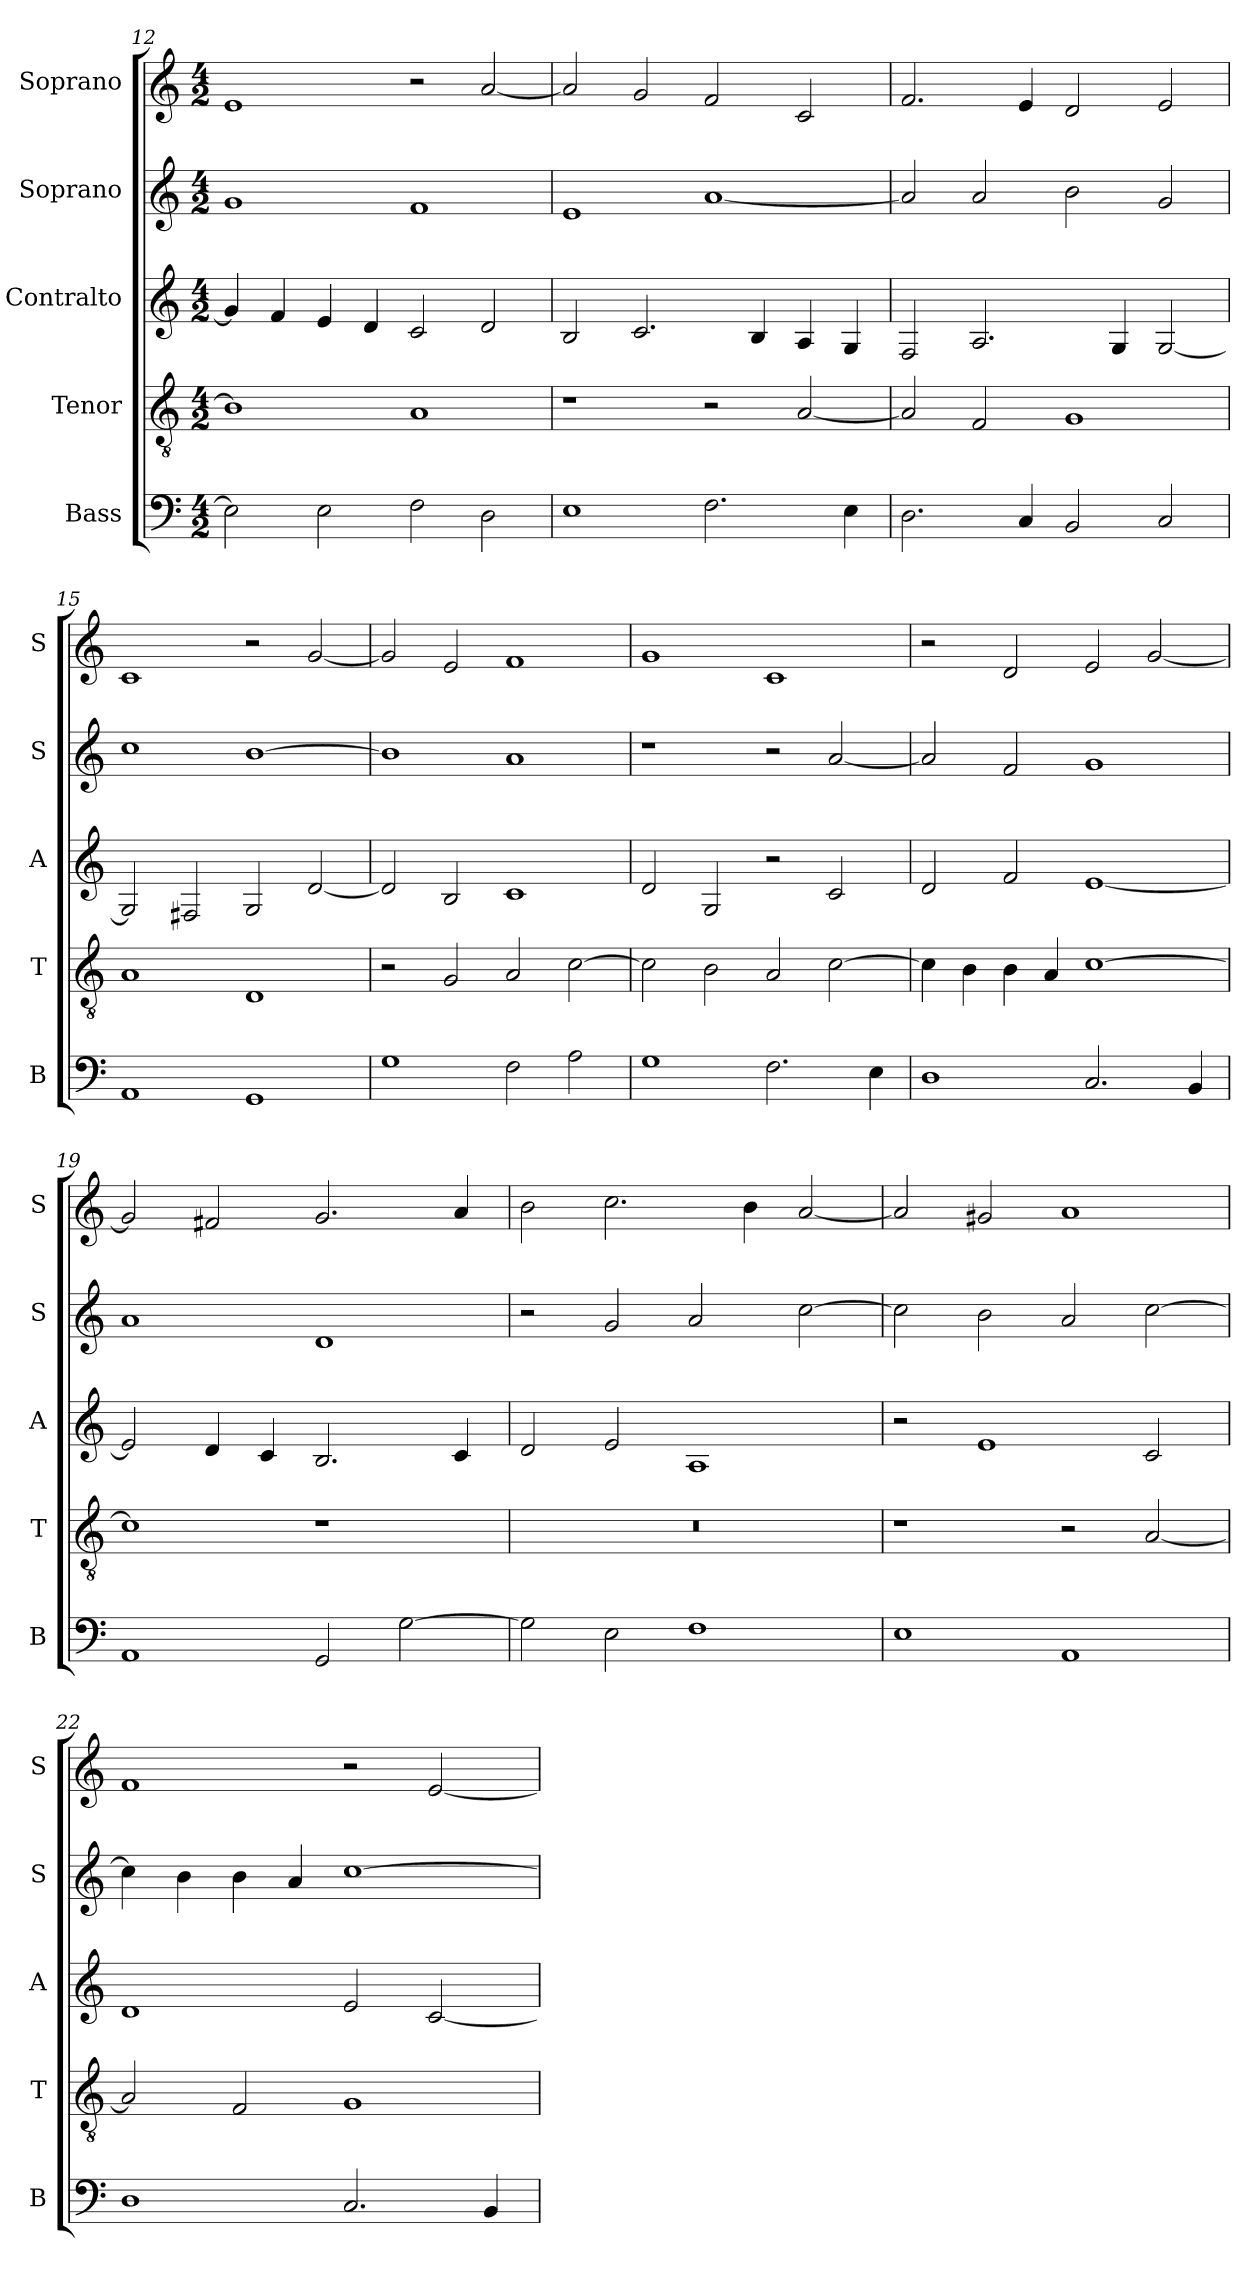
**kern	**kern	**kern	**kern	**kern
*part5	*part4	*part3	*part2	*part1
*staff5	*staff4	*staff3	*staff2	*staff1
*I"Bass	*I"Tenor	*I"Contralto	*I"Soprano	*I"Soprano
*I'B	*I'T	*I'A	*I'S	*I'S
*clefF4	*clefGv2	*clefG2	*clefG2	*clefG2
*k[]	*k[]	*k[]	*k[]	*k[]
*E:phr	*E:phr	*E:phr	*E:phr	*E:phr
*M4/2	*M4/2	*M4/2	*M4/2	*M4/2
=12	=12	=12	=12	=12
2E]	1B]	4g]	1g	1e
.	.	4f	.	.
2E	.	4e	.	.
.	.	4d	.	.
2F	1A	2c	1f	2r
2D	.	2d	.	[2a
=13	=13	=13	=13	=13
1E	1r	2B	1e	2a]
.	.	2.c	.	2g
2.F	2r	.	[1a	2f
.	.	4B	.	.
.	[2A	4A	.	2c
4E	.	4G	.	.
=14	=14	=14	=14	=14
2.D	2A]	2F	2a]	2.f
.	2F	2.A	2a	.
4C	.	.	.	4e
2BB	1G	.	2b	2d
.	.	4G	.	.
2C	.	[2G	2g	2e
=15	=15	=15	=15	=15
1AA	1A	2G]	1cc	1c
.	.	2F#X	.	.
1GG	1D	2G	[1b	2r
.	.	[2d	.	[2g
=16	=16	=16	=16	=16
1G	2r	2d]	1b]	2g]
.	2G	2B	.	2e
2F	2A	1c	1a	1f
2A	[2c	.	.	.
=17	=17	=17	=17	=17
1G	2c]	2d	1r	1g
.	2B	2G	.	.
2.F	2A	2r	2r	1c
.	[2c	2c	[2a	.
4E	.	.	.	.
=18	=18	=18	=18	=18
1D	4c]	2d	2a]	2r
.	4B	.	.	.
.	4B	2f	2f	2d
.	4A	.	.	.
2.C	[1c	[1e	1g	2e
.	.	.	.	[2g
4BB	.	.	.	.
=19	=19	=19	=19	=19
1AA	1c]	2e]	1a	2g]
.	.	4d	.	2f#X
.	.	4c	.	.
2GG	1r	2.B	1d	2.g
[2G	.	.	.	.
.	.	4c	.	4a
=20	=20	=20	=20	=20
2G]	0r	2d	2r	2b
2E	.	2e	2g	2.cc
1F	.	1A	2a	.
.	.	.	.	4b
.	.	.	[2cc	[2a
=21	=21	=21	=21	=21
1E	1r	2r	2cc]	2a]
.	.	1e	2b	2g#X
1AA	2r	.	2a	1a
.	[2A	2c	[2cc	.
=22	=22	=22	=22	=22
1D	2A]	1d	4cc]	1f
.	.	.	4b	.
.	2F	.	4b	.
.	.	.	4a	.
2.C	1G	2e	[1cc	2r
.	.	[2c	.	[2e
4BB	.	.	.	.
=	=	=	=	=
*-	*-	*-	*-	*-
